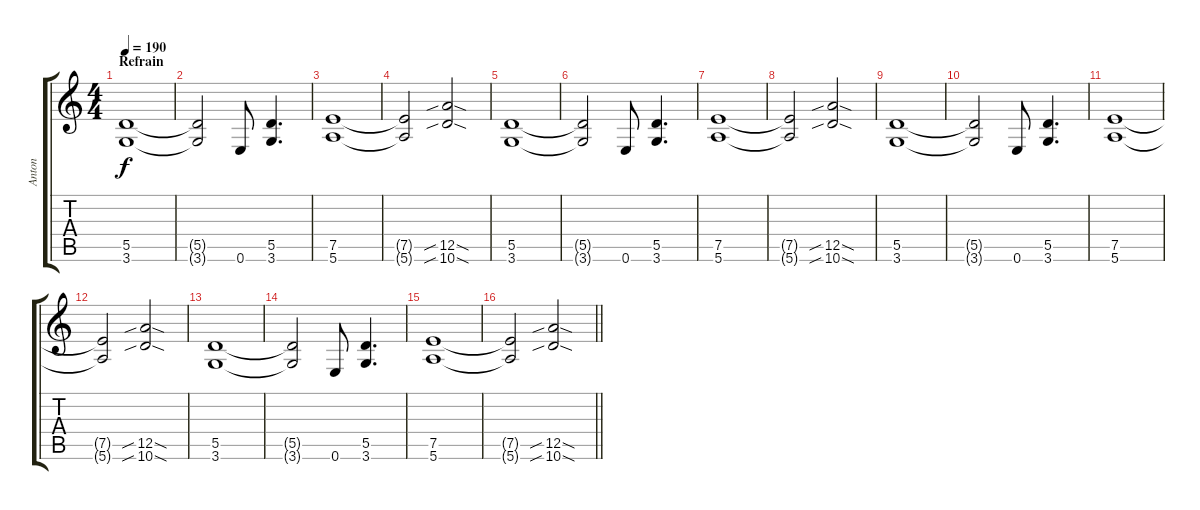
\track ("Anton" "Anton") {instrument overdrivenguitar}
\staff {score tabs}
\tuning (E4 B3 G3 D3 A2 E2) {hide}
\ts (4 4)
\section ("" "Refrain")
\tempo 190
\clef g2
\ks c
(5.5 3.6).1{dy f} |
(5.5{t} 3.6{t}).2 0.6.8 (5.5 3.6).4{d} |
(7.5 5.6).1 |
(7.5{t} 5.6{t}).2 (12.5{sib sod} 10.6{sib sod}).2 |
(5.5 3.6).1 |
(5.5{t} 3.6{t}).2 0.6.8 (5.5 3.6).4{d} |
(7.5 5.6).1 |
(7.5{t} 5.6{t}).2 (12.5{sib sod} 10.6{sib sod}).2 |
(5.5 3.6).1 |
(5.5{t} 3.6{t}).2 0.6.8 (5.5 3.6).4{d} |
(7.5 5.6).1 |
(7.5{t} 5.6{t}).2 (12.5{sib sod} 10.6{sib sod}).2 |
(5.5 3.6).1 |
(5.5{t} 3.6{t}).2 0.6.8 (5.5 3.6).4{d} |
(7.5 5.6).1 |
\barLineRight lightlight
(7.5{t} 5.6{t}).2 (12.5{sib sod} 10.6{sib sod}).2
